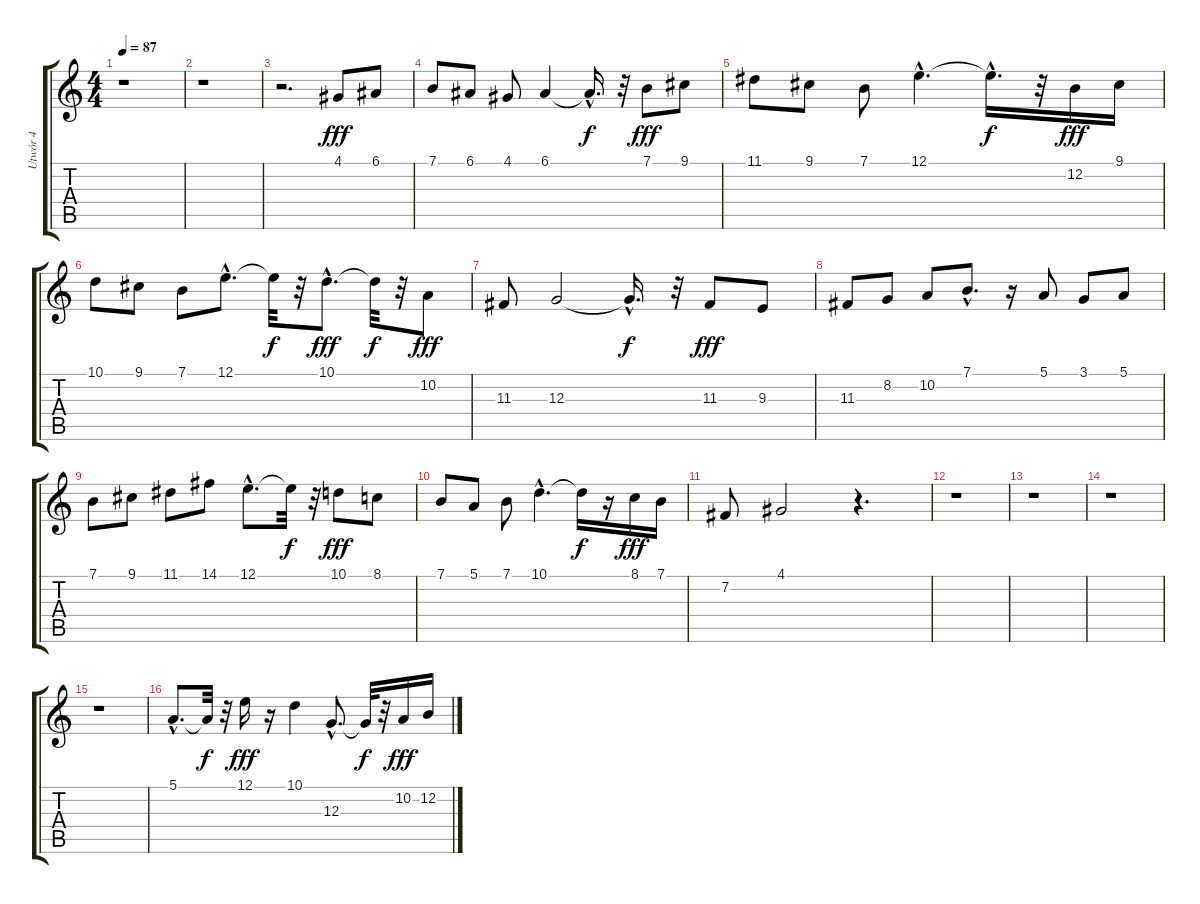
\track ("Utwór 4" "Utwór 4") {instrument oboe}
\staff {score tabs}
\tuning (E4 B3 G3 D3 A2 E2) {hide}
\ts (4 4)
\tempo 87
\clef g2
\ks c
r.1{dy fff} |
r.1 |
r.2{d} 4.1.8{volume 14} 6.1.8 |
7.1.8 6.1.8 4.1.8 6.1.4 6.1{hac t}.16{d dy f} r.32 7.1.8{dy fff} 9.1.8 |
11.1.8 9.1.8 7.1.8 12.1{hac}.4{d} 12.1{hac t}.16{d dy f} r.32 12.2.16{dy fff} 9.1.16 |
10.1.8 9.1.8 7.1.8 12.1{hac}.8{d} 12.1{t}.32{dy f} r.32 10.1{hac}.8{d dy fff} 10.1{t}.32{dy f} r.32 10.2.8{dy fff} |
11.3.8 12.3.2 12.3{hac t}.16{d dy f} r.32 11.3.8{dy fff} 9.3.8 |
11.3.8 8.2.8 10.2.8 7.1{hac}.8{d} r.16 5.1.8 3.1.8 5.1.8 |
7.1.8 9.1.8 11.1.8 14.1.8 12.1{hac}.8{d} 12.1{t}.32{dy f} r.32 10.1.8{dy fff} 8.1.8 |
7.1.8 5.1.8 7.1.8 10.1{hac}.4{d} 10.1{t}.16{dy f} r.16 8.1.16{dy fff} 7.1.16 |
7.2.8 4.1.2 r.4{d} |
r.1 |
r.1 |
r.1 |
r.1 |
5.1{hac}.8{d volume 16} 5.1{t}.32{dy f} r.32 12.1.16{dy fff} r.16 10.1.4 12.3{hac}.8{d} 12.3{t}.32{dy f} r.32 10.2.16{dy fff} 12.2.16
